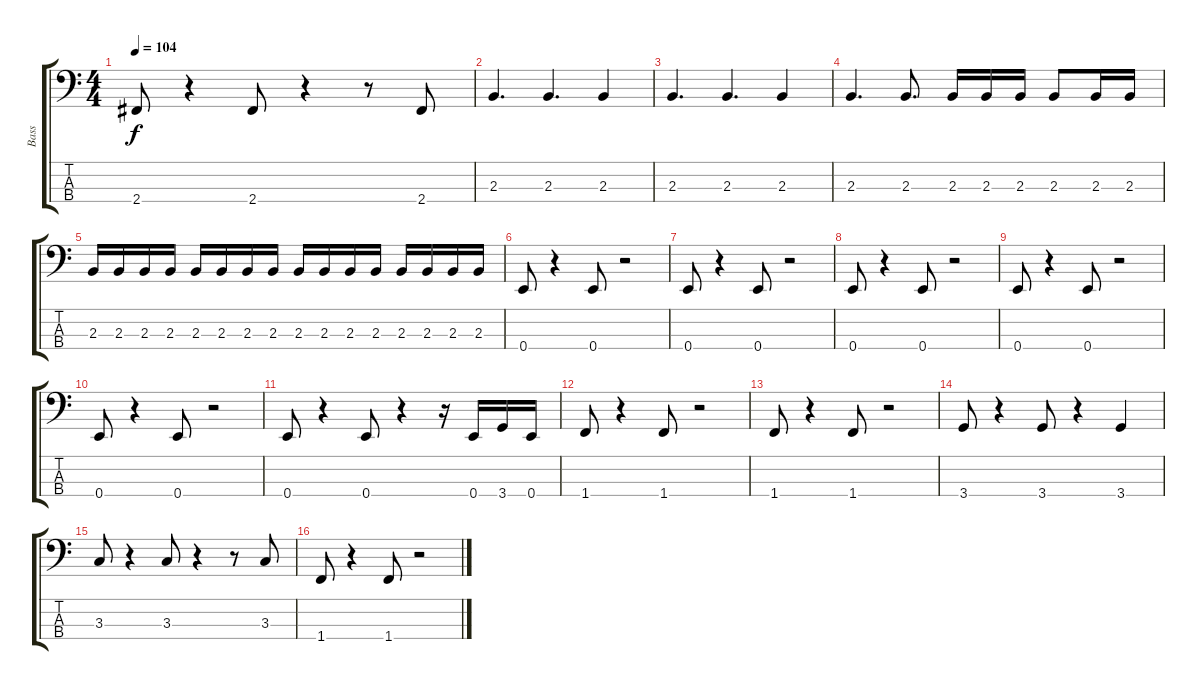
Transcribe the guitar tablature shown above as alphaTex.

\track ("Bass" "Bass") {instrument electricbassfinger}
\staff {score tabs}
\tuning (G2 D2 A1 E1) {hide}
\ts (4 4)
\tempo 104
\clef f4
\ks c
2.4.8{dy f} r.4 2.4.8 r.4 r.8 2.4.8 |
2.3.4{d} 2.3.4{d} 2.3.4 |
2.3.4{d} 2.3.4{d} 2.3.4 |
2.3.4{d} 2.3.8{d} 2.3.16 2.3.16 2.3.16 2.3.8 2.3.16 2.3.16 |
2.3.16 2.3.16 2.3.16 2.3.16 2.3.16 2.3.16 2.3.16 2.3.16 2.3.16 2.3.16 2.3.16 2.3.16 2.3.16 2.3.16 2.3.16 2.3.16 |
0.4.8 r.4 0.4.8 r.2 |
0.4.8 r.4 0.4.8 r.2 |
0.4.8 r.4 0.4.8 r.2 |
0.4.8 r.4 0.4.8 r.2 |
0.4.8 r.4 0.4.8 r.2 |
0.4.8 r.4 0.4.8 r.4 r.16 0.4.16 3.4.16 0.4.16 |
1.4.8 r.4 1.4.8 r.2 |
1.4.8 r.4 1.4.8 r.2 |
3.4.8 r.4 3.4.8 r.4 3.4.4 |
3.3.8 r.4 3.3.8 r.4 r.8 3.3.8 |
1.4.8 r.4 1.4.8 r.2
